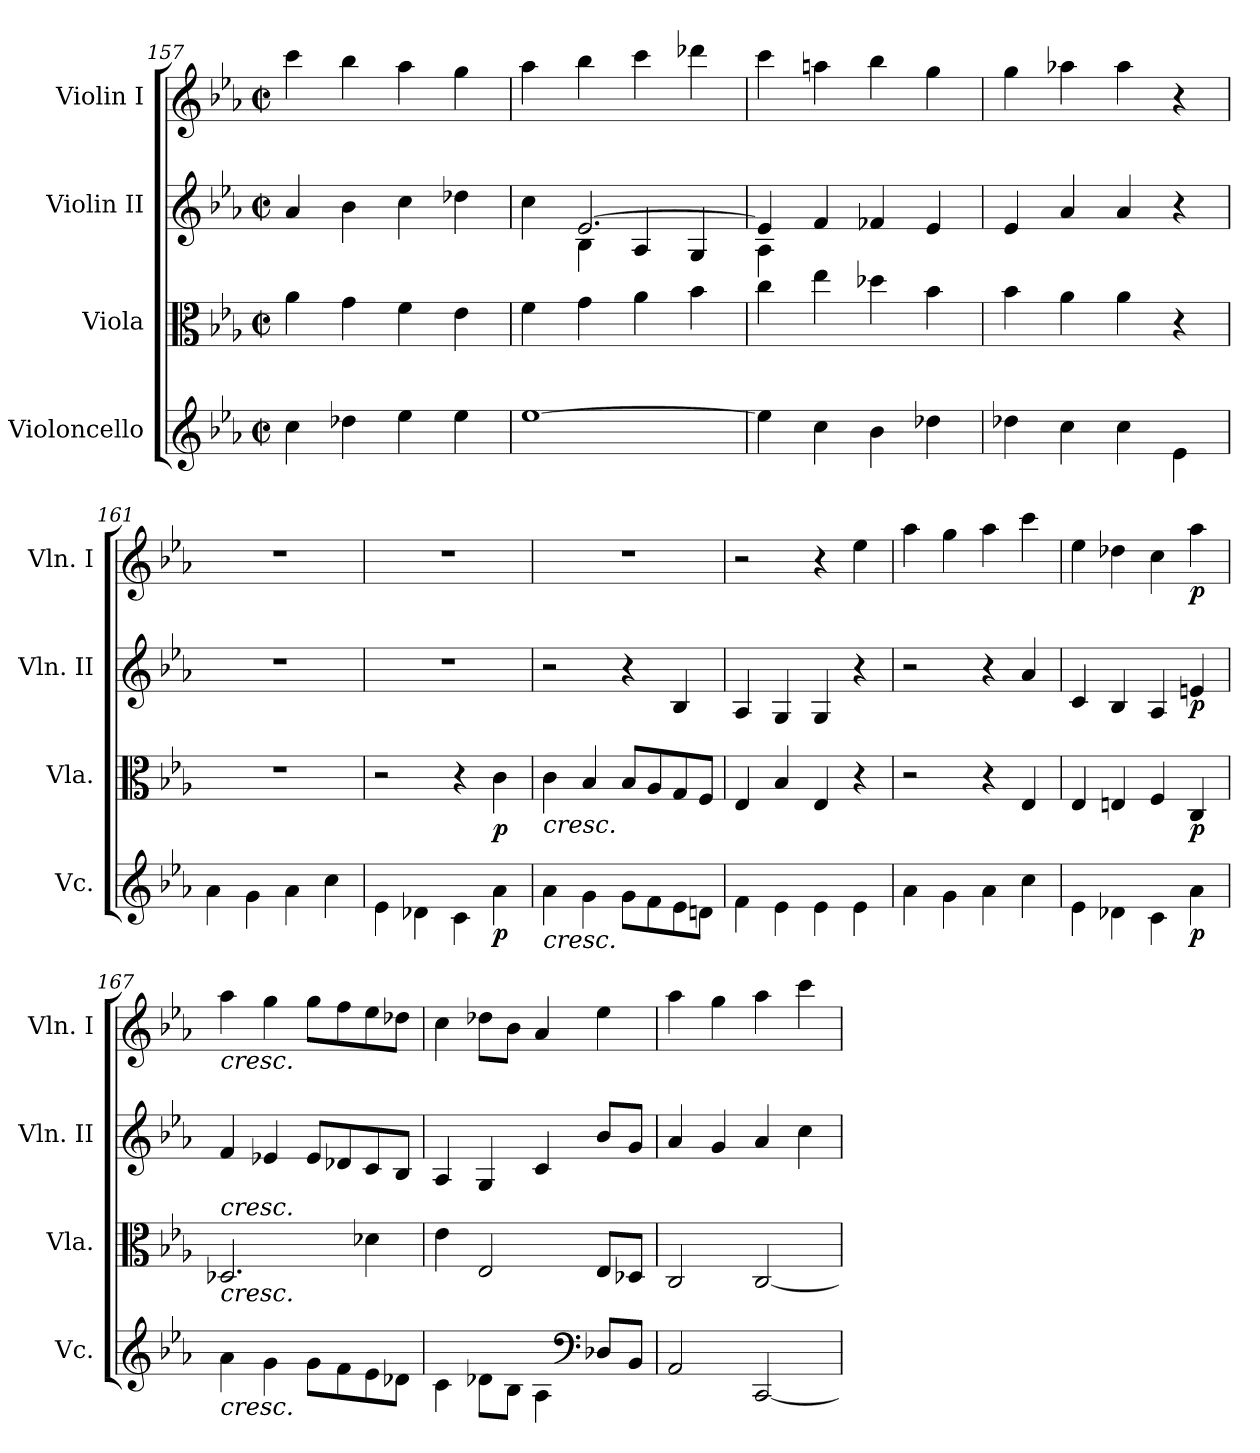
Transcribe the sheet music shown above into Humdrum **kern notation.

**kern	**dynam	**kern	**dynam	**kern	**dynam	**kern	**dynam
*part4	*part4	*part3	*part3	*part2	*part2	*part1	*part1
*staff4	*staff4	*staff3	*staff3	*staff2	*staff2	*staff1	*staff1
*I"Violoncello	*	*I"Viola	*	*I"Violin II	*	*I"Violin I	*
*I'Vc.	*	*I'Vla.	*	*I'Vln. II	*	*I'Vln. I	*
*clefG2	*	*clefC3	*	*clefG2	*	*clefG2	*
*k[b-e-a-]	*	*k[b-e-a-]	*	*k[b-e-a-]	*	*k[b-e-a-]	*
*M2/2	*	*M2/2	*	*M2/2	*	*M2/2	*
*met(c|)	*	*met(c|)	*	*met(c|)	*	*met(c|)	*
=157	=157	=157	=157	=157	=157	=157	=157
4cc\	.	4a-\	.	4a-/	.	4ccc\	.
4dd-X\	.	4g\	.	4b-\	.	4bb-\	.
4ee-\	.	4f\	.	4cc\	.	4aa-\	.
4ee-\	.	4e-\	.	4dd-X\	.	4gg\	.
=158	=158	=158	=158	=158	=158	=158	=158
*	*	*	*	*^	*	*	*
[1ee-	.	4f\	.	4cc\	4ryy	.	4aa-\	.
.	.	4g\	.	[2.e-/	4B-\	.	4bb-\	.
.	.	4a-\	.	.	4A-/	.	4ccc\	.
.	.	4b-\	.	.	4G/	.	4ddd-X\	.
=159	=159	=159	=159	=159	=159	=159	=159	=159
4ee-\]	.	4cc\	.	4e-/]	4A-\	.	4ccc\	.
4cc\	.	4ee-\	.	4f/	2.ryy	.	4aan\	.
4b-\	.	4dd-X\	.	4f-X/	.	.	4bb-\	.
4dd-X\	.	4b-\	.	4e-/	.	.	4gg\	.
*	*	*	*	*v	*v	*	*	*
=160	=160	=160	=160	=160	=160	=160	=160
4dd-X\	.	4b-\	.	4e-/	.	4gg\	.
4cc\	.	4a-\	.	4a-/	.	4aa-X\	.
4cc\	.	4a-\	.	4a-/	.	4aa-\	.
4e-\	.	4r	.	4r	.	4r	.
=161	=161	=161	=161	=161	=161	=161	=161
4a-\	.	1r	.	1r	.	1r	.
4g\	.	.	.	.	.	.	.
4a-\	.	.	.	.	.	.	.
4cc\	.	.	.	.	.	.	.
=162	=162	=162	=162	=162	=162	=162	=162
4e-\	.	2r	.	1r	.	1r	.
4d-X\	.	.	.	.	.	.	.
4c\	.	4r	.	.	.	.	.
!	!LO:DY:b	!	!LO:DY:b	!	!	!	!
4a-\	p	4c\	p	.	.	.	.
=163	=163	=163	=163	=163	=163	=163	=163
!	!	!LO:TX:b:i:t=cresc.	!	!	!	!	!
!LO:TX:b:i:t=cresc.	!	!	!	!	!	!	!
4a-\	.	4c\	.	2r	.	1r	.
4g\	.	4B-/	.	.	.	.	.
8g\L	.	8B-/L	.	4r	.	.	.
8f\	.	8A-/	.	.	.	.	.
8e-\	.	8G/	.	4B-/	.	.	.
8dn\J	.	8F/J	.	.	.	.	.
=164	=164	=164	=164	=164	=164	=164	=164
4f\	.	4E-/	.	4A-/	.	2r	.
4e-\	.	4B-/	.	4G/	.	.	.
4e-\	.	4E-/	.	4G/	.	4r	.
4e-\	.	4r	.	4r	.	4ee-\	.
=165	=165	=165	=165	=165	=165	=165	=165
4a-\	.	2r	.	2r	.	4aa-\	.
4g\	.	.	.	.	.	4gg\	.
4a-\	.	4r	.	4r	.	4aa-\	.
4cc\	.	4E-/	.	4a-/	.	4ccc\	.
=166	=166	=166	=166	=166	=166	=166	=166
4e-\	.	4E-/	.	4c/	.	4ee-\	.
4d-X\	.	4En/	.	4B-/	.	4dd-X\	.
4c\	.	4F/	.	4A-/	.	4cc\	.
!	!LO:DY:b	!	!LO:DY:b	!	!LO:DY:b	!	!LO:DY:b
4a-\	p	4C/	p	4en/	p	4aa-\	p
=167	=167	=167	=167	=167	=167	=167	=167
!	!	!	!	!	!	!LO:TX:b:i:t=cresc.	!
!	!	!LO:TX:a:i:t=cresc.	!	!	!	!	!
!	!	!LO:TX:b:i:t=cresc.	!	!	!	!	!
!LO:TX:b:i:t=cresc.	!	!	!	!	!	!	!
4a-\	.	2.D-X/	.	4f/	.	4aa-\	.
4g\	.	.	.	4e-X/	.	4gg\	.
8g\L	.	.	.	8e-/L	.	8gg\L	.
8f\	.	.	.	8d-X/	.	8ff\	.
8e-\	.	4d-X\	.	8c/	.	8ee-\	.
8d-X\J	.	.	.	8B-/J	.	8dd-X\J	.
=168	=168	=168	=168	=168	=168	=168	=168
4c\	.	4e-\	.	4A-/	.	4cc\	.
8d-X\L	.	2E-/	.	4G/	.	8dd-X\L	.
8B-\J	.	.	.	.	.	8b-\J	.
4A-\	.	.	.	4c/	.	4a-/	.
*clefF4	*	*	*	*	*	*	*
8D-X/L	.	8E-/L	.	8b-/L	.	4ee-\	.
8BB-/J	.	8D-X/J	.	8g/J	.	.	.
=169	=169	=169	=169	=169	=169	=169	=169
2AA-/	.	2C/	.	4a-/	.	4aa-\	.
.	.	.	.	4g/	.	4gg\	.
[2CC/	.	[2C/	.	4a-/	.	4aa-\	.
.	.	.	.	4cc\	.	4ccc\	.
=	=	=	=	=	=	=	=
*-	*-	*-	*-	*-	*-	*-	*-
